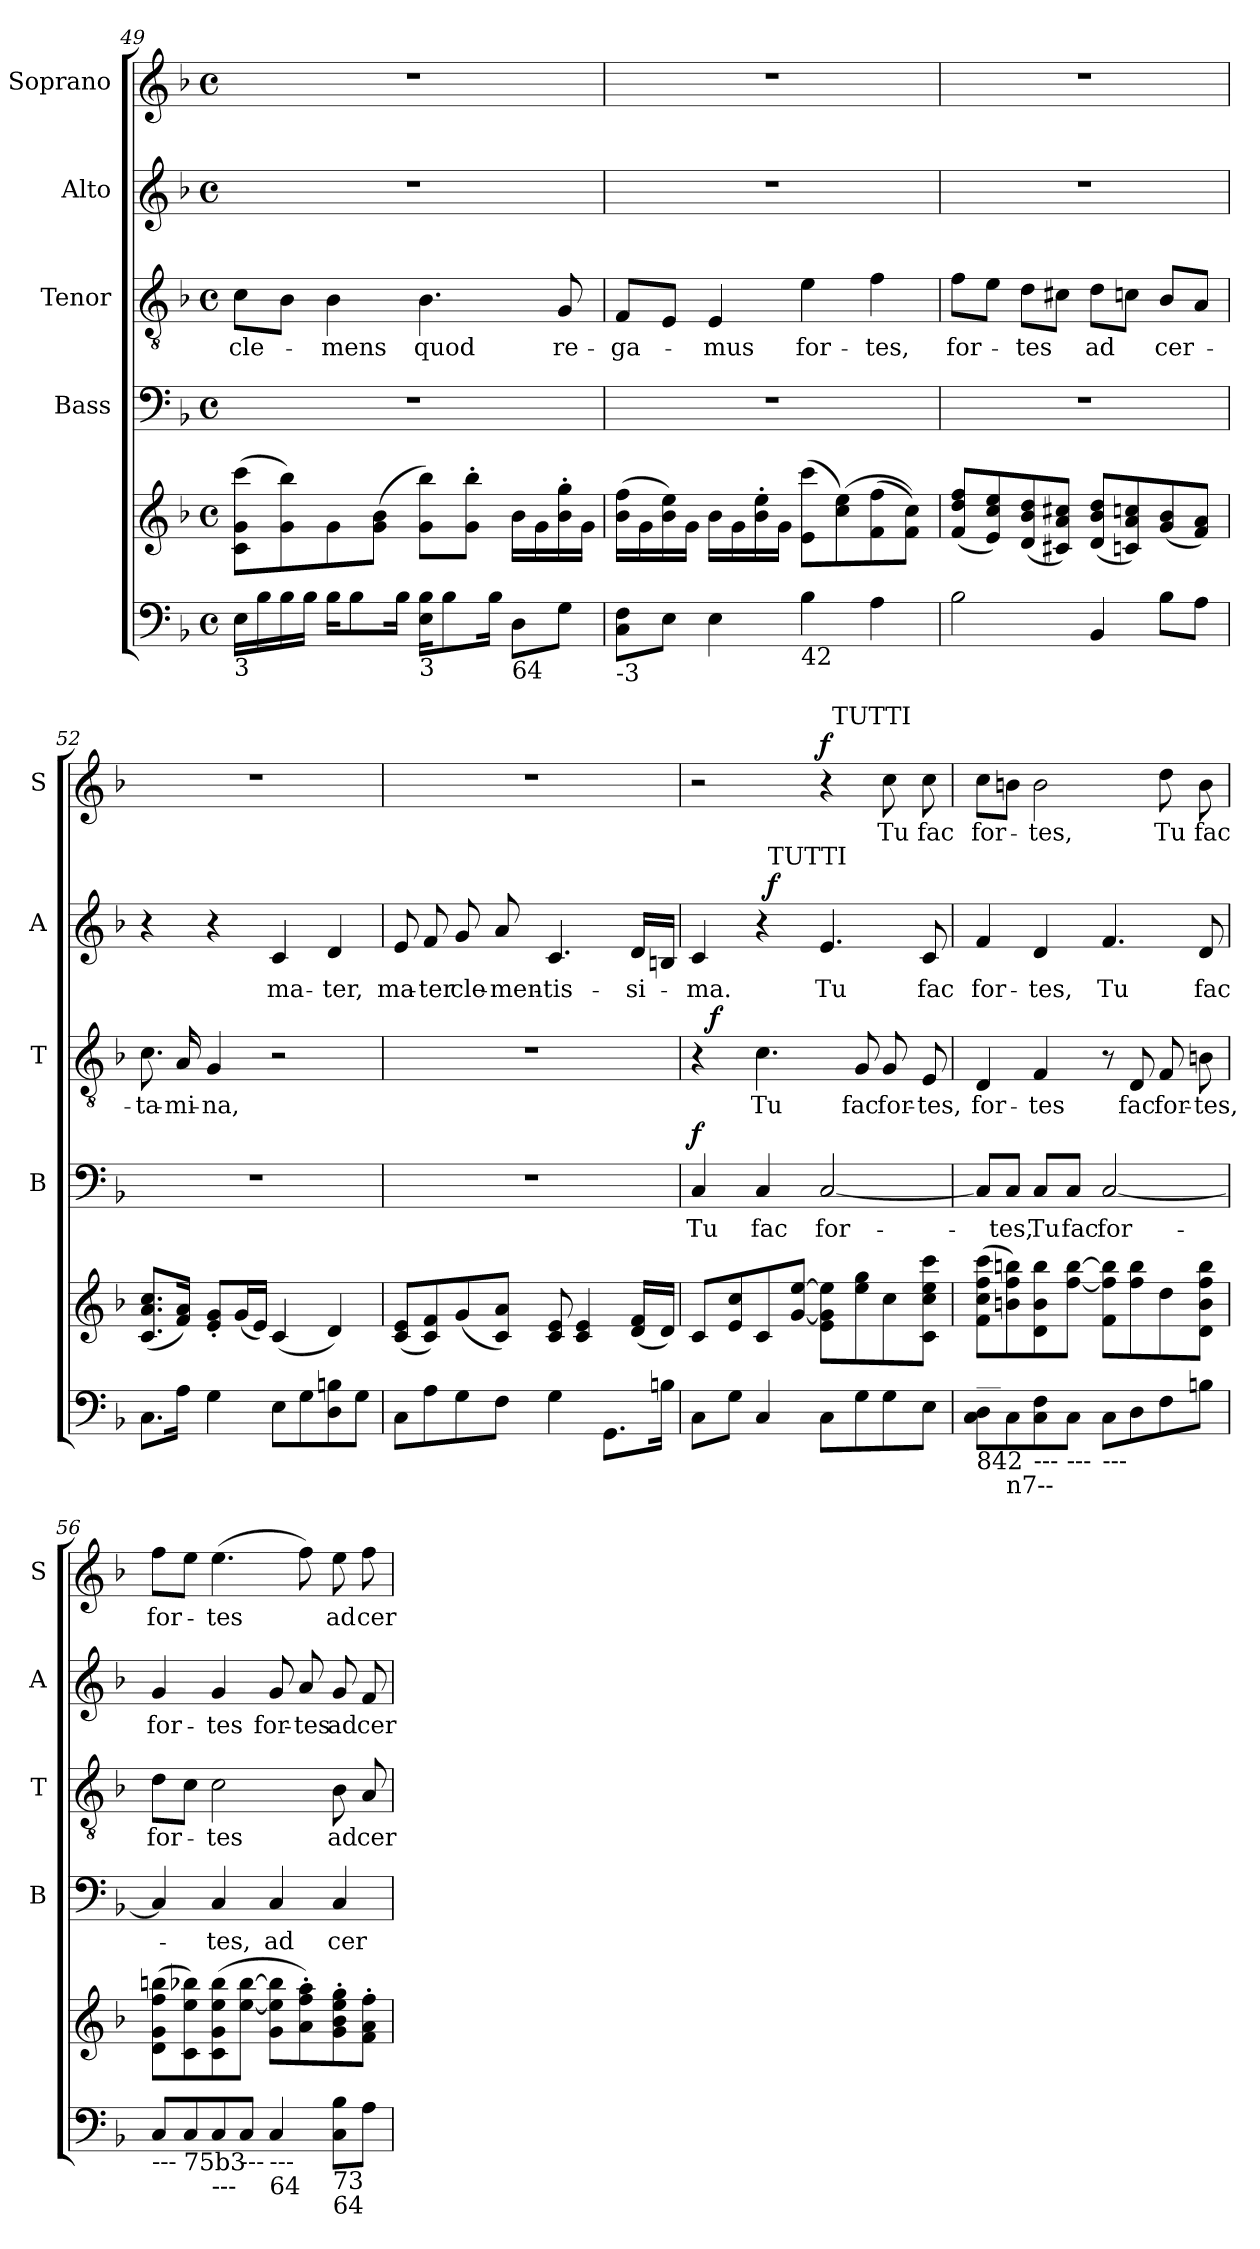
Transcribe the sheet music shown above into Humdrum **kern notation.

**kern	**kern	**kern	**text	**dynam	**kern	**text	**dynam	**kern	**text	**dynam	**kern	**text	**dynam
*part5	*part5	*part4	*part4	*part4	*part3	*part3	*part3	*part2	*part2	*part2	*part1	*part1	*part1
*staff6	*staff5	*staff4	*staff4	*staff4	*staff3	*staff3	*staff3	*staff2	*staff2	*staff2	*staff1	*staff1	*staff1
*	*	*I"Bass	*	*	*I"Tenor	*	*	*I"Alto	*	*	*I"Soprano	*	*
*	*	*I'B	*	*	*I'T	*	*	*I'A	*	*	*I'S	*	*
*clefF4	*clefG2	*clefF4	*	*	*clefGv2	*	*	*clefG2	*	*	*clefG2	*	*
*k[b-]	*k[b-]	*k[b-]	*	*	*k[b-]	*	*	*k[b-]	*	*	*k[b-]	*	*
*F:	*F:	*F:	*	*	*F:	*	*	*F:	*	*	*F:	*	*
*M4/4	*M4/4	*M4/4	*	*	*M4/4	*	*	*M4/4	*	*	*M4/4	*	*
*met(c)	*met(c)	*met(c)	*	*	*met(c)	*	*	*met(c)	*	*	*met(c)	*	*
=49	=49	=49	=49	=49	=49	=49	=49	=49	=49	=49	=49	=49	=49
!LO:TX:b:t=3	!	!	!	!	!	!	!	!	!	!	!	!	!
16E\LL	(8c\ 8g\ 8ccc\L	1r	.	.	8c\L	cle-	.	1r	.	.	1r	.	.
16B-\	.	.	.	.	.	.	.	.	.	.	.	.	.
16B-\	8g\ 8bb-\)	.	.	.	8B-\J	.	.	.	.	.	.	.	.
16B-\JJ	.	.	.	.	.	.	.	.	.	.	.	.	.
16B-\KL	8g\	.	.	.	4B-\	-mens	.	.	.	.	.	.	.
8B-\	.	.	.	.	.	.	.	.	.	.	.	.	.
.	(8g\ 8b-\J	.	.	.	.	.	.	.	.	.	.	.	.
16B-\Jk	.	.	.	.	.	.	.	.	.	.	.	.	.
!LO:TX:b:t=3	!	!	!	!	!	!	!	!	!	!	!	!	!
16E\ 16B-\KL	8g\ 8bb-\L)	.	.	.	4.B-\	quod	.	.	.	.	.	.	.
8B-\	.	.	.	.	.	.	.	.	.	.	.	.	.
.	8g\'> 8bb-\'>J	.	.	.	.	.	.	.	.	.	.	.	.
16B-\Jk	.	.	.	.	.	.	.	.	.	.	.	.	.
!LO:TX:b:t=64	!	!	!	!	!	!	!	!	!	!	!	!	!
8D\L	16b-\LL	.	.	.	.	.	.	.	.	.	.	.	.
.	16g\	.	.	.	.	.	.	.	.	.	.	.	.
8G\J	16b-\'> 16gg\'>	.	.	.	8G/	re-	.	.	.	.	.	.	.
.	16g\JJ	.	.	.	.	.	.	.	.	.	.	.	.
=50	=50	=50	=50	=50	=50	=50	=50	=50	=50	=50	=50	=50	=50
!LO:TX:b:t=-3	!	!	!	!	!	!	!	!	!	!	!	!	!
8C\ 8F\L	(16b-\ 16ff\LL	1r	.	.	8F/L	-ga-	.	1r	.	.	1r	.	.
.	16g\	.	.	.	.	.	.	.	.	.	.	.	.
8E\J	16b-\ 16ee\)	.	.	.	8E/J	.	.	.	.	.	.	.	.
.	16g\JJ	.	.	.	.	.	.	.	.	.	.	.	.
4E\	16b-\LL	.	.	.	4E/	-mus	.	.	.	.	.	.	.
.	16g\	.	.	.	.	.	.	.	.	.	.	.	.
.	16b-\'> 16ee\'>	.	.	.	.	.	.	.	.	.	.	.	.
.	16g\JJ	.	.	.	.	.	.	.	.	.	.	.	.
!LO:TX:b:t=42	!	!	!	!	!	!	!	!	!	!	!	!	!
4B-\	(8e\ 8ccc\L	.	.	.	4e\	for-	.	.	.	.	.	.	.
.	(8cc\ 8ee\)	.	.	.	.	.	.	.	.	.	.	.	.
4A\	(8f\ 8ff\	.	.	.	4f\	-tes,	.	.	.	.	.	.	.
.	8f\ 8cc\J))	.	.	.	.	.	.	.	.	.	.	.	.
!!LO:LB:g=z
=51	=51	=51	=51	=51	=51	=51	=51	=51	=51	=51	=51	=51	=51
2B-\	(8f/ 8dd/ 8ff/L	1r	.	.	8f\L	for-	.	1r	.	.	1r	.	.
.	8e/ 8cc/ 8ee/)	.	.	.	8e\J	.	.	.	.	.	.	.	.
.	(8d/ 8b-/ 8dd/	.	.	.	8d\L	-tes	.	.	.	.	.	.	.
.	8c#X/ 8a/ 8cc#X/J)	.	.	.	8c#X\J	.	.	.	.	.	.	.	.
4BB-/	(8d/ 8b-/ 8dd/L	.	.	.	8d\L	ad	.	.	.	.	.	.	.
.	8cn/ 8a/ 8ccn/)	.	.	.	8cn\J	.	.	.	.	.	.	.	.
8B-\L	(8g/ 8b-/	.	.	.	8B-/L	cer-	.	.	.	.	.	.	.
8A\J	8f/ 8a/J)	.	.	.	8A/J	.	.	.	.	.	.	.	.
=52	=52	=52	=52	=52	=52	=52	=52	=52	=52	=52	=52	=52	=52
8.C\L	(8.c/ 8.a/ 8.cc/L	1r	.	.	8.c\	-ta-	.	4r	.	.	1r	.	.
16A\Jk	16f/ 16a/Jk)	.	.	.	16A/	-mi-	.	.	.	.	.	.	.
4G\	8e/'< 8g/'<L	.	.	.	4G/	-na,	.	4r	.	.	.	.	.
.	(16g/L	.	.	.	.	.	.	.	.	.	.	.	.
.	16e/JJ)	.	.	.	.	.	.	.	.	.	.	.	.
8E\L	(4c/	.	.	.	2r	.	.	4c/	ma-	.	.	.	.
8G\	.	.	.	.	.	.	.	.	.	.	.	.	.
8D\ 8Bn\	4d/)	.	.	.	.	.	.	4d/	-ter,	.	.	.	.
8G\J	.	.	.	.	.	.	.	.	.	.	.	.	.
=53	=53	=53	=53	=53	=53	=53	=53	=53	=53	=53	=53	=53	=53
8C\L	(8c/ 8e/L	1r	.	.	1r	.	.	8e/	ma-	.	1r	.	.
8A\	8c/ 8f/)	.	.	.	.	.	.	8f/	-ter	.	.	.	.
8G\	(8g/	.	.	.	.	.	.	8g/	cle-	.	.	.	.
8F\J	8c/ 8a/J)	.	.	.	.	.	.	8a/	-men-	.	.	.	.
4G\	8c/ 8e/	.	.	.	.	.	.	4.c/	-tis-	.	.	.	.
.	4c/ 4e/	.	.	.	.	.	.	.	.	.	.	.	.
8.GG\L	.	.	.	.	.	.	.	.	.	.	.	.	.
.	(16d/ 16f/LL	.	.	.	.	.	.	16d/LL	-si-	.	.	.	.
16Bn\Jk	16d/JJ)	.	.	.	.	.	.	16Bn/JJ	.	.	.	.	.
=54	=54	=54	=54	=54	=54	=54	=54	=54	=54	=54	=54	=54	=54
!	!	!	!	!	!LO:TX:a:t=TUTTI	!	!	!	!	!	!	!	!
!	!	!	!	!LO:DY:b	!	!	!	!	!	!	!	!	!
*	*	*	*	*	*^	*	*	*^	*	*	*^	*	*
8C\L	8c/L	4C/	Tu	f	4r	16ryy	.	.	4c/	4ryy	-ma.	.	2r	2ryy	.	.
!	!	!	!	!	!	!	!	!LO:DY:b	!	!	!	!	!	!	!	!
.	.	.	.	.	.	2...ryy	.	f	.	.	.	.	.	.	.	.
8G\J	8e/ 8cc/	.	.	.	.	.	.	.	.	.	.	.	.	.	.	.
4C/	8c/	4C/	fac	.	4.c\	.	Tu	.	4r	32ryy	.	.	.	.	.	.
!	!	!	!	!	!	!	!	!	!	!LO:TX:a:t=TUTTI	!	!	!	!	!	!
!	!	!	!	!	!	!	!	!	!	!	!	!LO:DY:b	!	!	!	!
.	.	.	.	.	.	.	.	.	.	2ryy	.	f	.	.	.	.
.	[8g/ [8ee/J	.	.	.	.	.	.	.	.	.	.	.	.	.	.	.
!	!	!	!	!	!	!	!	!	!	!	!	!	!	!	!	!LO:DY:b
8C\L	8e\ 8g\] 8ee\]L	[2C/	for-	.	.	.	.	.	4.e/	.	Tu	.	4r	32ryy	.	f
!	!	!	!	!	!	!	!	!	!	!	!	!	!	!LO:TX:a:t=TUTTI	!	!
.	.	.	.	.	.	.	.	.	.	.	.	.	.	4...ryy	.	.
8G\	8ee\ 8gg\	.	.	.	8G/	.	fac	.	.	.	.	.	.	.	.	.
8G\	8cc\	.	.	.	8G/	.	for-	.	.	.	.	.	8cc\	.	Tu	.
.	.	.	.	.	.	.	.	.	.	8..ryy	.	.	.	.	.	.
8E\J	8c\ 8cc\ 8ee\ 8ccc\J	.	.	.	8E/	.	-tes,	.	8c/	.	fac	.	8cc\	.	fac	.
!!LO:PB:g=z
=55	=55	=55	=55	=55	=55	=55	=55	=55	=55	=55	=55	=55	=55	=55	=55	=55
!LO:TX:a:t=__	!	!	!	!	!	!	!	!	!	!	!	!	!	!	!	!
!LO:TX:b:t=842	!	!	!	!	!	!	!	!	!	!	!	!	!	!	!	!
*	*	*	*	*	*v	*v	*	*	*	*	*	*	*v	*v	*	*
*	*	*	*	*	*	*	*	*v	*v	*	*	*	*	*
8C\ 8D\L	(8f\ 8cc\ 8ff\ 8ccc\L	8C/L]	.	.	4D/	for-	.	4f/	-for-	.	8cc\L	for-	.
!LO:TX:b:t=n7--	!	!	!	!	!	!	!	!	!	!	!	!	!
8C\	8bn\ 8ff\ 8bbn\)	8C/J	-tes,	.	.	.	.	.	.	.	8bn\J	.	.
!LO:TX:b:t=---	!	!	!	!	!	!	!	!	!	!	!	!	!
8C\ 8F\	8d\ 8b\ 8bb\	8C/L	Tu	.	4F/	-tes	.	4d/	tes,	.	2b\	-tes,	.
!LO:TX:b:t=---	!	!	!	!	!	!	!	!	!	!	!	!	!
8C\J	[8ff\ [8bb\J	8C/J	fac	.	.	.	.	.	.	.	.	.	.
!LO:TX:b:t=---	!	!	!	!	!	!	!	!	!	!	!	!	!
8C\L	8f\ 8ff\] 8bb\]L	[2C/	for-	.	8r	.	.	4.f/	Tu	.	.	.	.
8D\	8ff\ 8bb\	.	.	.	8D/	fac	.	.	.	.	.	.	.
8F\	8dd\	.	.	.	8F/	for-	.	.	.	.	8dd\	Tu	.
8Bn\J	8d\ 8b\ 8ff\ 8bb\J	.	.	.	8Bn\	-tes,	.	8d/	fac	.	8b\	fac	.
=56	=56	=56	=56	=56	=56	=56	=56	=56	=56	=56	=56	=56	=56
!LO:TX:b:t=---	!	!	!	!	!	!	!	!	!	!	!	!	!
8C/L	(8d\ 8g\ 8ff\ 8bbn\L	4C/]	.	.	8d\L	for-	.	4g/	for-	.	8ff\L	for-	.
!LO:TX:b:t=75b3	!	!	!	!	!	!	!	!	!	!	!	!	!
8C/	8c\ 8ee\ 8bb-X\)	.	.	.	8c\J	.	.	.	.	.	8ee\J	.	.
!LO:TX:b:t=---	!	!	!	!	!	!	!	!	!	!	!	!	!
8C/	(8c\ 8g\ 8ee\ 8bb-\	4C/	-tes,	.	2c\	-tes	.	4g/	-tes	.	(4.ee\	-tes	.
!LO:TX:b:t=---	!	!	!	!	!	!	!	!	!	!	!	!	!
8C/J	[8ee\ [8bb-\J	.	.	.	.	.	.	.	.	.	.	.	.
!LO:TX:b:t=---	!	!	!	!	!	!	!	!	!	!	!	!	!
!LO:TX:b:t=64	!	!	!	!	!	!	!	!	!	!	!	!	!
4C/	8g\ 8ee\] 8bb-\]L	4C/	ad	.	.	.	.	8g/	for-	.	.	.	.
.	8a\'> 8ff\'> 8aa\'>)	.	.	.	.	.	.	8a/	-tes	.	8ff\)	.	.
!LO:TX:b:t=73	!	!	!	!	!	!	!	!	!	!	!	!	!
!LO:TX:b:t=64	!	!	!	!	!	!	!	!	!	!	!	!	!
8C\ 8B-\L	8g\'> 8b-\'> 8ee\'> 8gg\'>	4C/	cer-	.	8B-\	ad	.	8g/	ad	.	8ee\	ad	.
8A\J	8f\'> 8a\'> 8ff\'>J	.	.	.	8A/	cer-	.	8f/	cer-	.	8ff\	cer-	.
=	=	=	=	=	=	=	=	=	=	=	=	=	=
*-	*-	*-	*-	*-	*-	*-	*-	*-	*-	*-	*-	*-	*-
